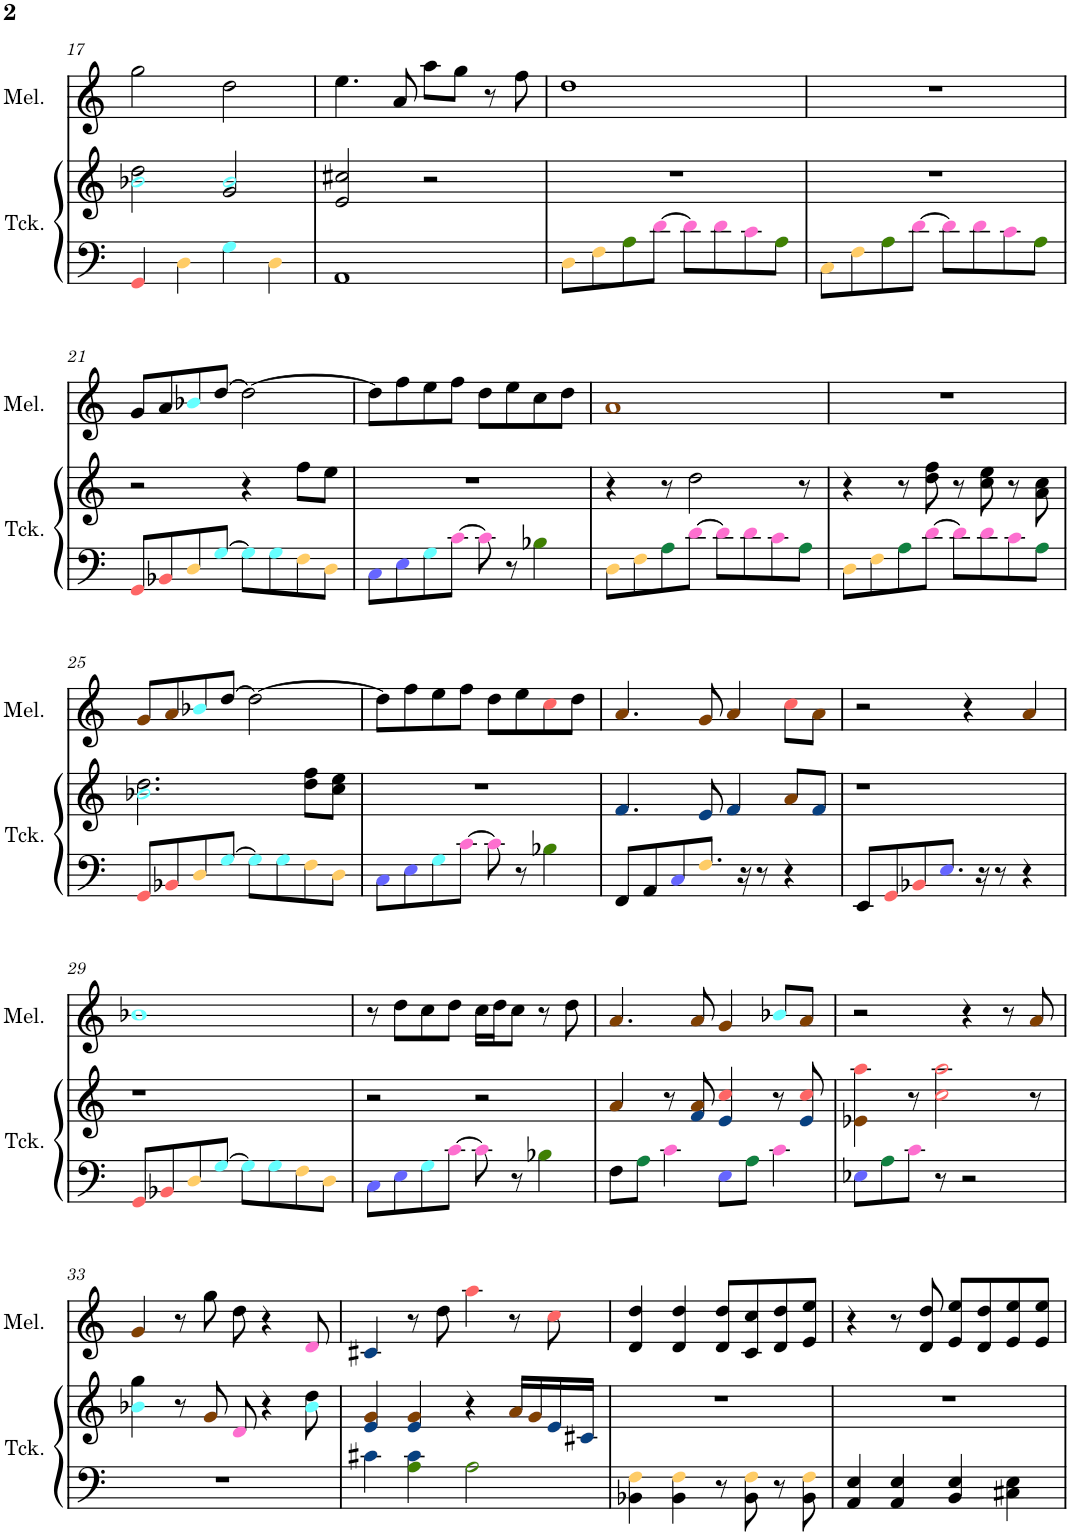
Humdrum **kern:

**kern	**kern	**kern
*part2	*part2	*part1
*staff3	*staff2	*staff1
*I"Track	*	*I"Melody
*I'Tck.	*	*I'Mel.
!!LO:PB:g=z
*clefF4	*clefG2	*clefG2
*k[]	*k[]	*k[]
*M4/4	*M4/4	*M4/4
=17	=17	=17
4GGi/	2b-Xj\ 2dd\	2gg\
4DZ\	.	.
4Gj\	2g/ 2b-j/	2dd\
4DZ\	.	.
=18	=18	=18
1AA	2e/ 2cc#X/	4.ee\
.	.	8a/
.	2r	8aa\L
.	.	8gg\J
.	.	8r
.	.	8ff\
=19	=19	=19
8DZ\L	1r	1dd
8FZ\	.	.
8AV\	.	.
[8dN\J	.	.
8dN\L]	.	.
8dN\	.	.
8cN\	.	.
8AV\J	.	.
=20	=20	=20
8CZ\L	1r	1r
8FZ\	.	.
8AV\	.	.
[8dN\J	.	.
8dN\L]	.	.
8dN\	.	.
8cN\	.	.
8AV\J	.	.
!!LO:LB:g=z
=21	=21	=21
8GGi/L	2r	8g/L
8BB-Xi/	.	8a/
8DZ/	.	8b-Xj/
[8Gj/J	.	[8dd/J
8Gj\L]	4r	2dd\_
8Gj\	.	.
8FZ\	8ff\L	.
8DZ\J	8ee\J	.
=22	=22	=22
8Cl\L	1r	8dd\L]
8El\	.	8ff\
8Gj\	.	8ee\
[8cN\J	.	8ff\J
8cN\]	.	8dd\L
8r	.	8ee\
4B-XV\	.	8cc\
.	.	8dd\J
=23	=23	=23
8DZ\L	4r	1a!
8FZ\	.	.
8A+\	8r	.
[8dN\J	2dd\	.
8dN\L]	.	.
8dN\	.	.
8cN\	.	.
8A+\J	8r	.
=24	=24	=24
8DZ\L	4r	1r
8FZ\	.	.
8A+\	8r	.
[8dN\J	8dd\ 8ff\	.
8dN\L]	8r	.
8dN\	8cc\ 8ee\	.
8cN\	8r	.
8A+\J	8a\ 8cc\	.
!!LO:LB:g=z
=25	=25	=25
8GGi/L	2.b-Xj\ 2.dd\	8g!/L
8BB-Xi/	.	8a!/
8DZ/	.	8b-Xj/
[8Gj/J	.	[8dd/J
8Gj\L]	.	2dd\_
8Gj\	.	.
8FZ\	8dd\ 8ff\L	.
8DZ\J	8cc\ 8ee\J	.
=26	=26	=26
8Cl\L	1r	8dd\L]
8El\	.	8ff\
8Gj\	.	8ee\
[8cN\J	.	8ff\J
8cN\]	.	8dd\L
8r	.	8ee\
4B-XV\	.	8cci\
.	.	8dd\J
=27	=27	=27
8FF/L	4.f|/	4.a!/
8AA/	.	.
8Cl/	.	.
8.FZ/J	8e|/	8g!/
.	4f|/	4a!/
16r	.	.
8r	.	.
4r	8a!/L	8cci\L
.	8f|/J	8a!\J
=28	=28	=28
8EE/L	1r	2r
8GGi/	.	.
8BB-Xi/	.	.
8.El/J	.	.
.	.	4r
16r	.	.
8r	.	.
4r	.	4a!/
!!LO:LB:g=z
=29	=29	=29
8GGi/L	1r	1b-Xj
8BB-Xi/	.	.
8DZ/	.	.
[8Gj/J	.	.
8Gj\L]	.	.
8Gj\	.	.
8FZ\	.	.
8DZ\J	.	.
=30	=30	=30
8Cl\L	2r	8r
8El\	.	8dd\L
8Gj\	.	8cc\
[8cN\J	.	8dd\J
8cN\]	2r	16cc\LL
.	.	16dd\J
8r	.	8cc\J
4B-XV\	.	8r
.	.	8dd\
=31	=31	=31
8F\L	4a!/	4.a!/
8A+\J	.	.
4cN\	8r	.
.	8f|/ 8a!/	8a!/
8El\L	4e|/ 4cci/	4g!/
8A+\J	.	.
4cN\	8r	8b-Xj/L
.	8e|/ 8cci/	8a!/J
=32	=32	=32
8E-Xl\L	4e-X!\ 4aai\	2r
8A+\	.	.
8cN\J	8r	.
8r	2cci\ 2aai\	.
2r	.	4r
.	.	8r
.	8r	8a!/
!!LO:LB:g=z
=33	=33	=33
1r	4b-Xj\ 4gg\	4g!/
.	8r	8r
.	8g!/	8gg\
.	8dN/	8dd\
.	4r	4r
.	8b-j\ 8dd\	8dN/
=34	=34	=34
4c#X|\	4e|/ 4g!/	4c#X|/
4AV\ 4c#|\	4e|/ 4g!/	8r
.	.	8dd\
2AV\	4r	4aai\
.	16a!/LL	8r
.	16g!/	.
.	16e|/	8cci\
.	16c#X|/JJ	.
=35	=35	=35
4BB-X\ 4FZ\	1r	4d/ 4dd/
4BB-\ 4FZ\	.	4d/ 4dd/
8r	.	8d/ 8dd/L
8BB-\ 8FZ\	.	8c/ 8cc/
8r	.	8d/ 8dd/
8BB-\ 8FZ\	.	8e/ 8ee/J
=36	=36	=36
4AA/ 4E/	1r	4r
4AA/ 4E/	.	8r
.	.	8d/ 8dd/
4BB/ 4E/	.	8e/ 8ee/L
.	.	8d/ 8dd/
4C#X\ 4E\	.	8e/ 8ee/
.	.	8e/ 8ee/J
=	=	=
*-	*-	*-
